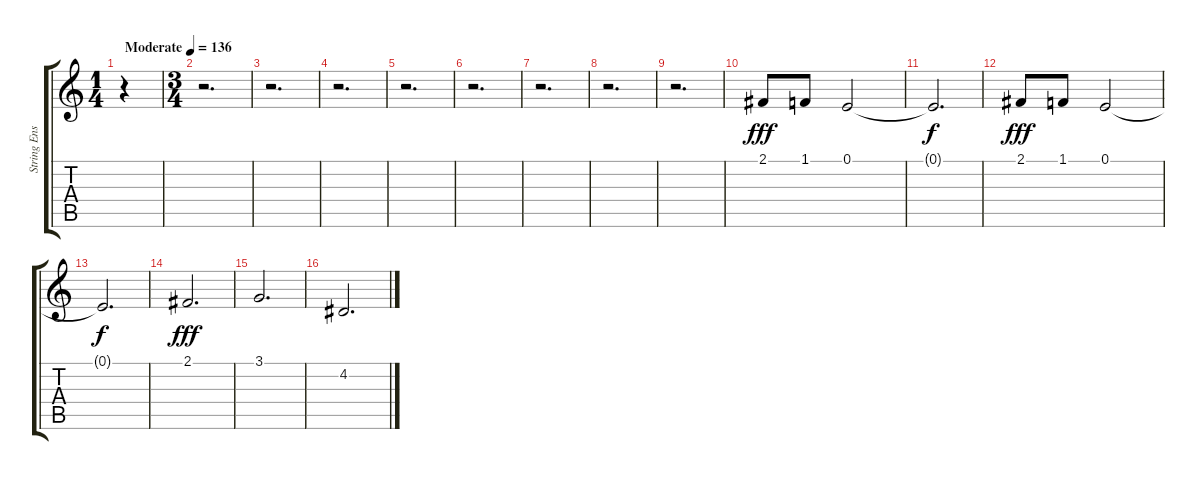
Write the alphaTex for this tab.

\track ("String Ensemble 1" "String Ens") {instrument stringensemble1}
\staff {score tabs}
\tuning (E4 B3 G3 D3 A2 E2) {hide}
\ts (1 4)
\tempo (136 "Moderate")
\clef g2
\ks c
r.4{dy fff instrument stringensemble1} |
\ts (3 4)
r.2{d} |
r.2{d} |
r.2{d} |
r.2{d} |
r.2{d} |
r.2{d} |
r.2{d} |
r.2{d} |
2.1.8 1.1.8 0.1.2 |
0.1{t}.2{d dy f} |
2.1.8{dy fff} 1.1.8 0.1.2 |
0.1{t}.2{d dy f} |
2.1.2{d dy fff} |
3.1.2{d} |
4.2.2{d}
